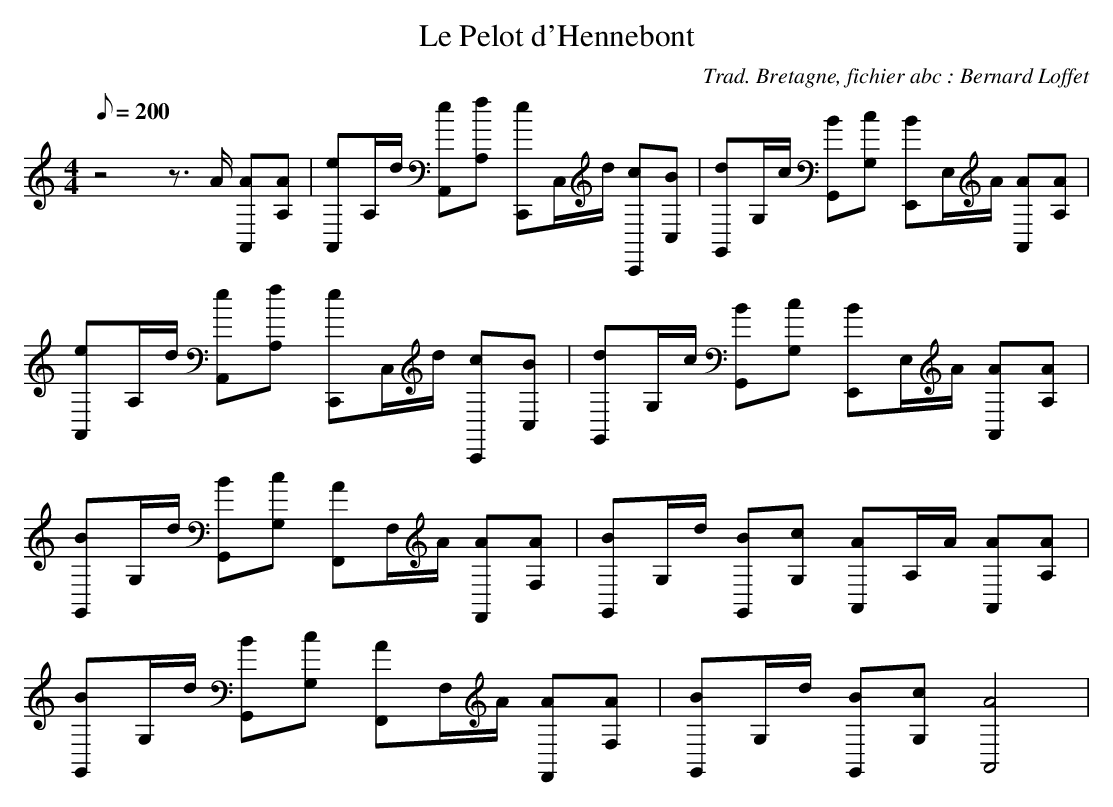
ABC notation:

X:1
T:Le Pelot d'Hennebont
C:Trad. Bretagne, fichier abc : Bernard Loffet
L:1/8
Q:200
M:4/4
K:C
 z4 z3/2A/ [AA,,][AA,] | [eA,,]A,/d/ [eA,,][fA,] [eC,,]C,/d/ [cC,,][BC,] | [dG,,]G,/c/ [BG,,][cG,] [BE,,]E,/A/ [AA,,][AA,] | \
 [eA,,]A,/d/ [eA,,][fA,] [eC,,]C,/d/ [cC,,][BC,] | [dG,,]G,/c/ [BG,,][cG,] [BE,,]E,/A/ [AA,,][AA,] | \
 [BG,,]G,/d/ [BG,,][cG,] [AF,,]F,/A/ [AF,,][AF,] | [BG,,]G,/d/ [BG,,][cG,] [AA,,]A,/A/ [AA,,][AA,] | \
 [BG,,]G,/d/ [BG,,][cG,] [AF,,]F,/A/ [AF,,][AF,] | [BG,,]G,/d/ [BG,,][cG,] [A4A,,4] | \
